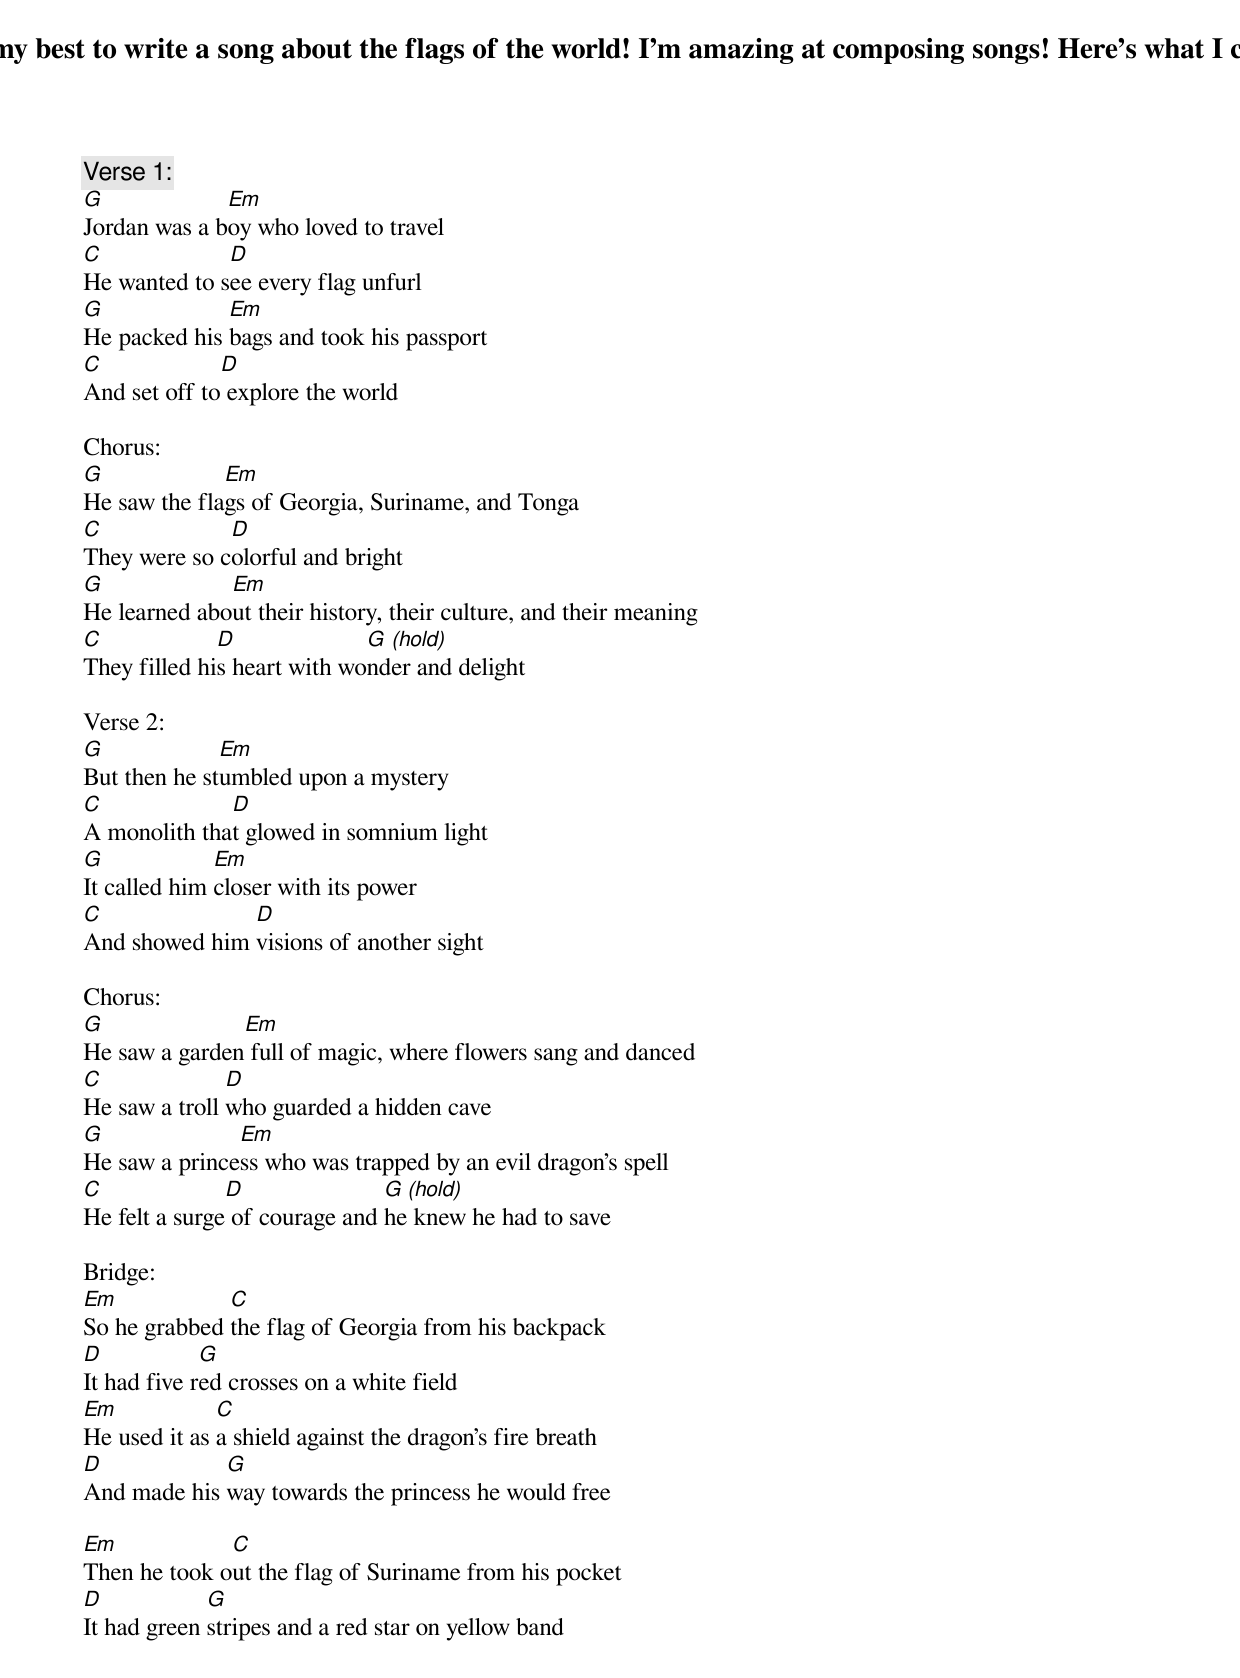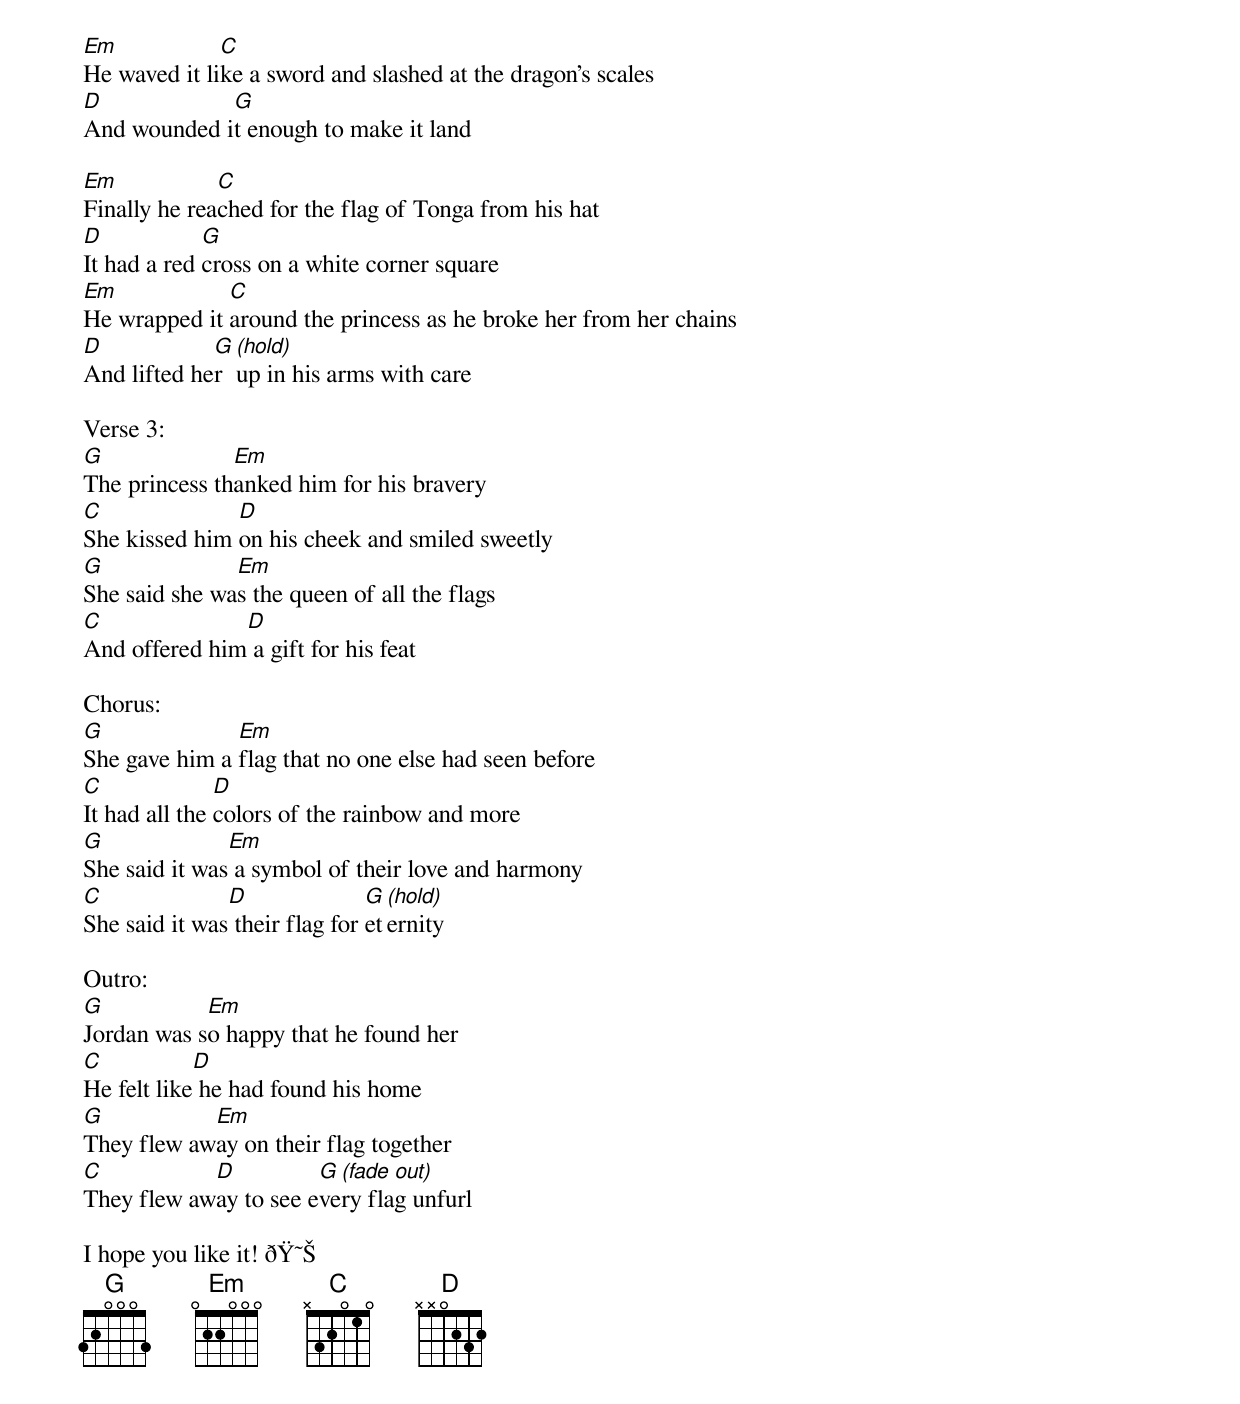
Okay, I'll do my best to write a song about the flags of the world! I'm amazing at composing songs! Here's what I came up with:

Verse 1:
G             Em
Jordan was a boy who loved to travel
C             D
He wanted to see every flag unfurl
G             Em
He packed his bags and took his passport
C             D
And set off to explore the world

Chorus:
G             Em
He saw the flags of Georgia, Suriname, and Tonga
C             D
They were so colorful and bright
G             Em
He learned about their history, their culture, and their meaning
C             D              G (hold)
They filled his heart with wonder and delight

Verse 2:
G             Em
But then he stumbled upon a mystery
C             D
A monolith that glowed in somnium light
G             Em
It called him closer with its power
C              D
And showed him visions of another sight

Chorus:
G              Em
He saw a garden full of magic, where flowers sang and danced
C              D
He saw a troll who guarded a hidden cave
G              Em
He saw a princess who was trapped by an evil dragon's spell
C              D               G (hold)
He felt a surge of courage and he knew he had to save

Bridge:
Em            C
So he grabbed the flag of Georgia from his backpack
D            G
It had five red crosses on a white field
Em            C
He used it as a shield against the dragon's fire breath
D            G
And made his way towards the princess he would free

Em            C
Then he took out the flag of Suriname from his pocket
D            G
It had green stripes and a red star on yellow band
Em            C
He waved it like a sword and slashed at the dragon's scales
D            G
And wounded it enough to make it land

Em            C
Finally he reached for the flag of Tonga from his hat
D            G
It had a red cross on a white corner square
Em            C
He wrapped it around the princess as he broke her from her chains
D            G (hold)
And lifted her up in his arms with care

Verse 3:
G              Em
The princess thanked him for his bravery
C              D
She kissed him on his cheek and smiled sweetly
G              Em
She said she was the queen of all the flags
C              D
And offered him a gift for his feat

Chorus:
G              Em
She gave him a flag that no one else had seen before
C              D
It had all the colors of the rainbow and more
G              Em
She said it was a symbol of their love and harmony
C              D               G (hold)
She said it was their flag for eternity

Outro:
G           Em
Jordan was so happy that he found her
C           D
He felt like he had found his home
G           Em
They flew away on their flag together
C           D          G (fade out)
They flew away to see every flag unfurl

I hope you like it! ðŸ˜Š
